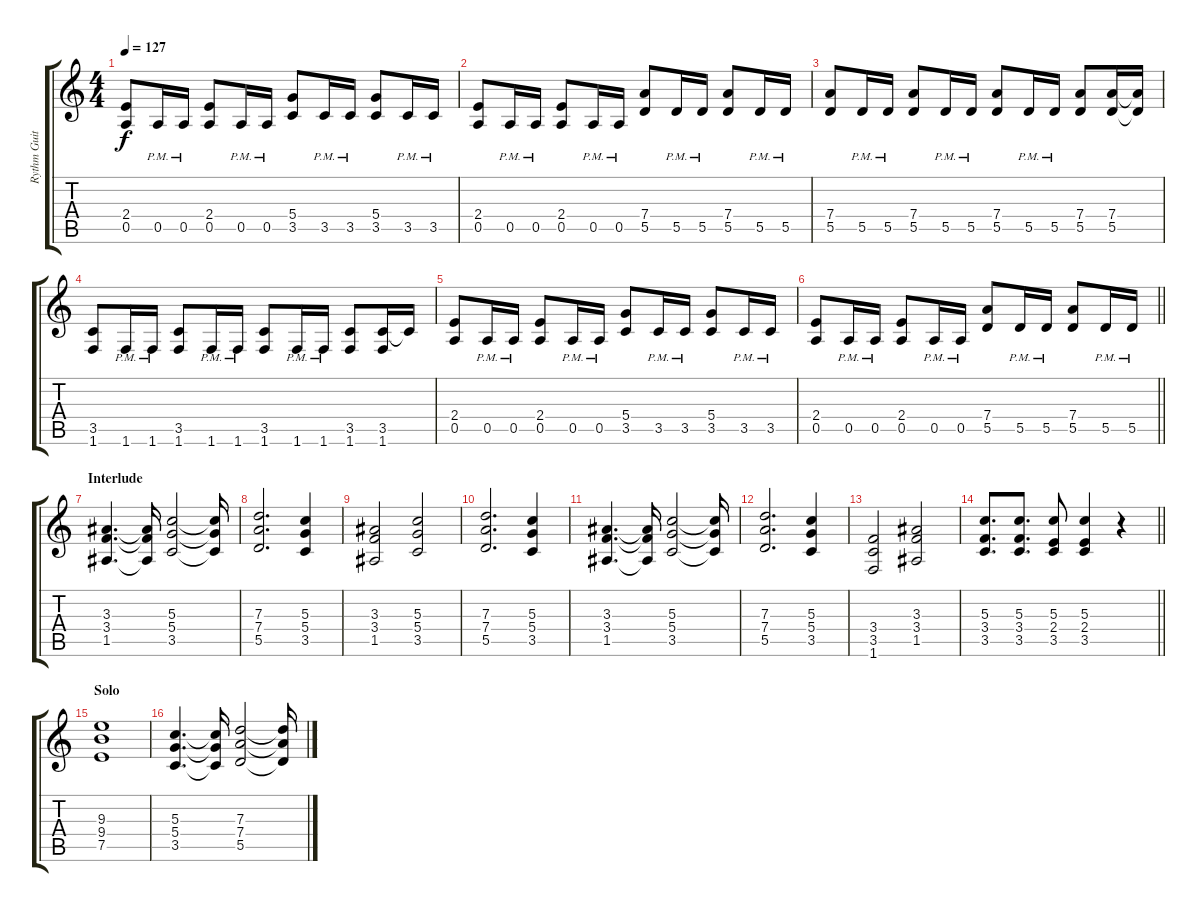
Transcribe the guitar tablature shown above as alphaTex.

\track ("Rythm Guitar" "Rythm Guit") {instrument overdrivenguitar}
\staff {score tabs}
\tuning (E4 B3 G3 D3 A2 E2) {hide}
\ts (4 4)
\tempo 127
\clef g2
\ks c
(2.4 0.5).8{dy f} 0.5{pm}.16 0.5{pm}.16 (2.4 0.5).8 0.5{pm}.16 0.5{pm}.16 (5.4 3.5).8 3.5{pm}.16 3.5{pm}.16 (5.4 3.5).8 3.5{pm}.16 3.5{pm}.16 |
(2.4 0.5).8 0.5{pm}.16 0.5{pm}.16 (2.4 0.5).8 0.5{pm}.16 0.5{pm}.16 (7.4 5.5).8 5.5{pm}.16 5.5{pm}.16 (7.4 5.5).8 5.5{pm}.16 5.5{pm}.16 |
(7.4 5.5).8 5.5{pm}.16 5.5{pm}.16 (7.4 5.5).8 5.5{pm}.16 5.5{pm}.16 (7.4 5.5).8 5.5{pm}.16 5.5{pm}.16 (7.4 5.5).8 (7.4 5.5).16 (7.4{t} 5.5{t}).16 |
(3.5 1.6).8 1.6{pm}.16 1.6{pm}.16 (3.5 1.6).8 1.6{pm}.16 1.6{pm}.16 (3.5 1.6).8 1.6{pm}.16 1.6{pm}.16 (3.5 1.6).8 (3.5 1.6).16 3.5{t}.16 |
(2.4 0.5).8 0.5{pm}.16 0.5{pm}.16 (2.4 0.5).8 0.5{pm}.16 0.5{pm}.16 (5.4 3.5).8 3.5{pm}.16 3.5{pm}.16 (5.4 3.5).8 3.5{pm}.16 3.5{pm}.16 |
\barLineRight lightlight
(2.4 0.5).8 0.5{pm}.16 0.5{pm}.16 (2.4 0.5).8 0.5{pm}.16 0.5{pm}.16 (7.4 5.5).8 5.5{pm}.16 5.5{pm}.16 (7.4 5.5).8 5.5{pm}.16 5.5{pm}.16 |
\section ("" "Interlude")
(3.3 3.4 1.5).4{d} (3.3{t} 3.4{t} 1.5{t}).16 (5.3 5.4 3.5).2 (5.3{t} 5.4{t} 3.5{t}).16 |
(7.3 7.4 5.5).2{d} (5.3 5.4 3.5).4 |
(3.3 3.4 1.5).2 (5.3 5.4 3.5).2 |
(7.3 7.4 5.5).2{d} (5.3 5.4 3.5).4 |
(3.3 3.4 1.5).4{d} (3.3{t} 3.4{t} 1.5{t}).16 (5.3 5.4 3.5).2 (5.3{t} 5.4{t} 3.5{t}).16 |
(7.3 7.4 5.5).2{d} (5.3 5.4 3.5).4 |
(3.4 3.5 1.6).2 (3.3 3.4 1.5).2 |
\barLineRight lightlight
(5.3 3.4 3.5).8{d} (5.3 3.4 3.5).8{d} (5.3 2.4 3.5).8 (5.3 2.4 3.5).4 r.4 |
\section ("" "Solo")
(9.3 9.4 7.5).1 |
(5.3 5.4 3.5).4{d} (5.3{t} 5.4{t} 3.5{t}).16 (7.3 7.4 5.5).2 (7.3{t} 7.4{t} 5.5{t}).16
